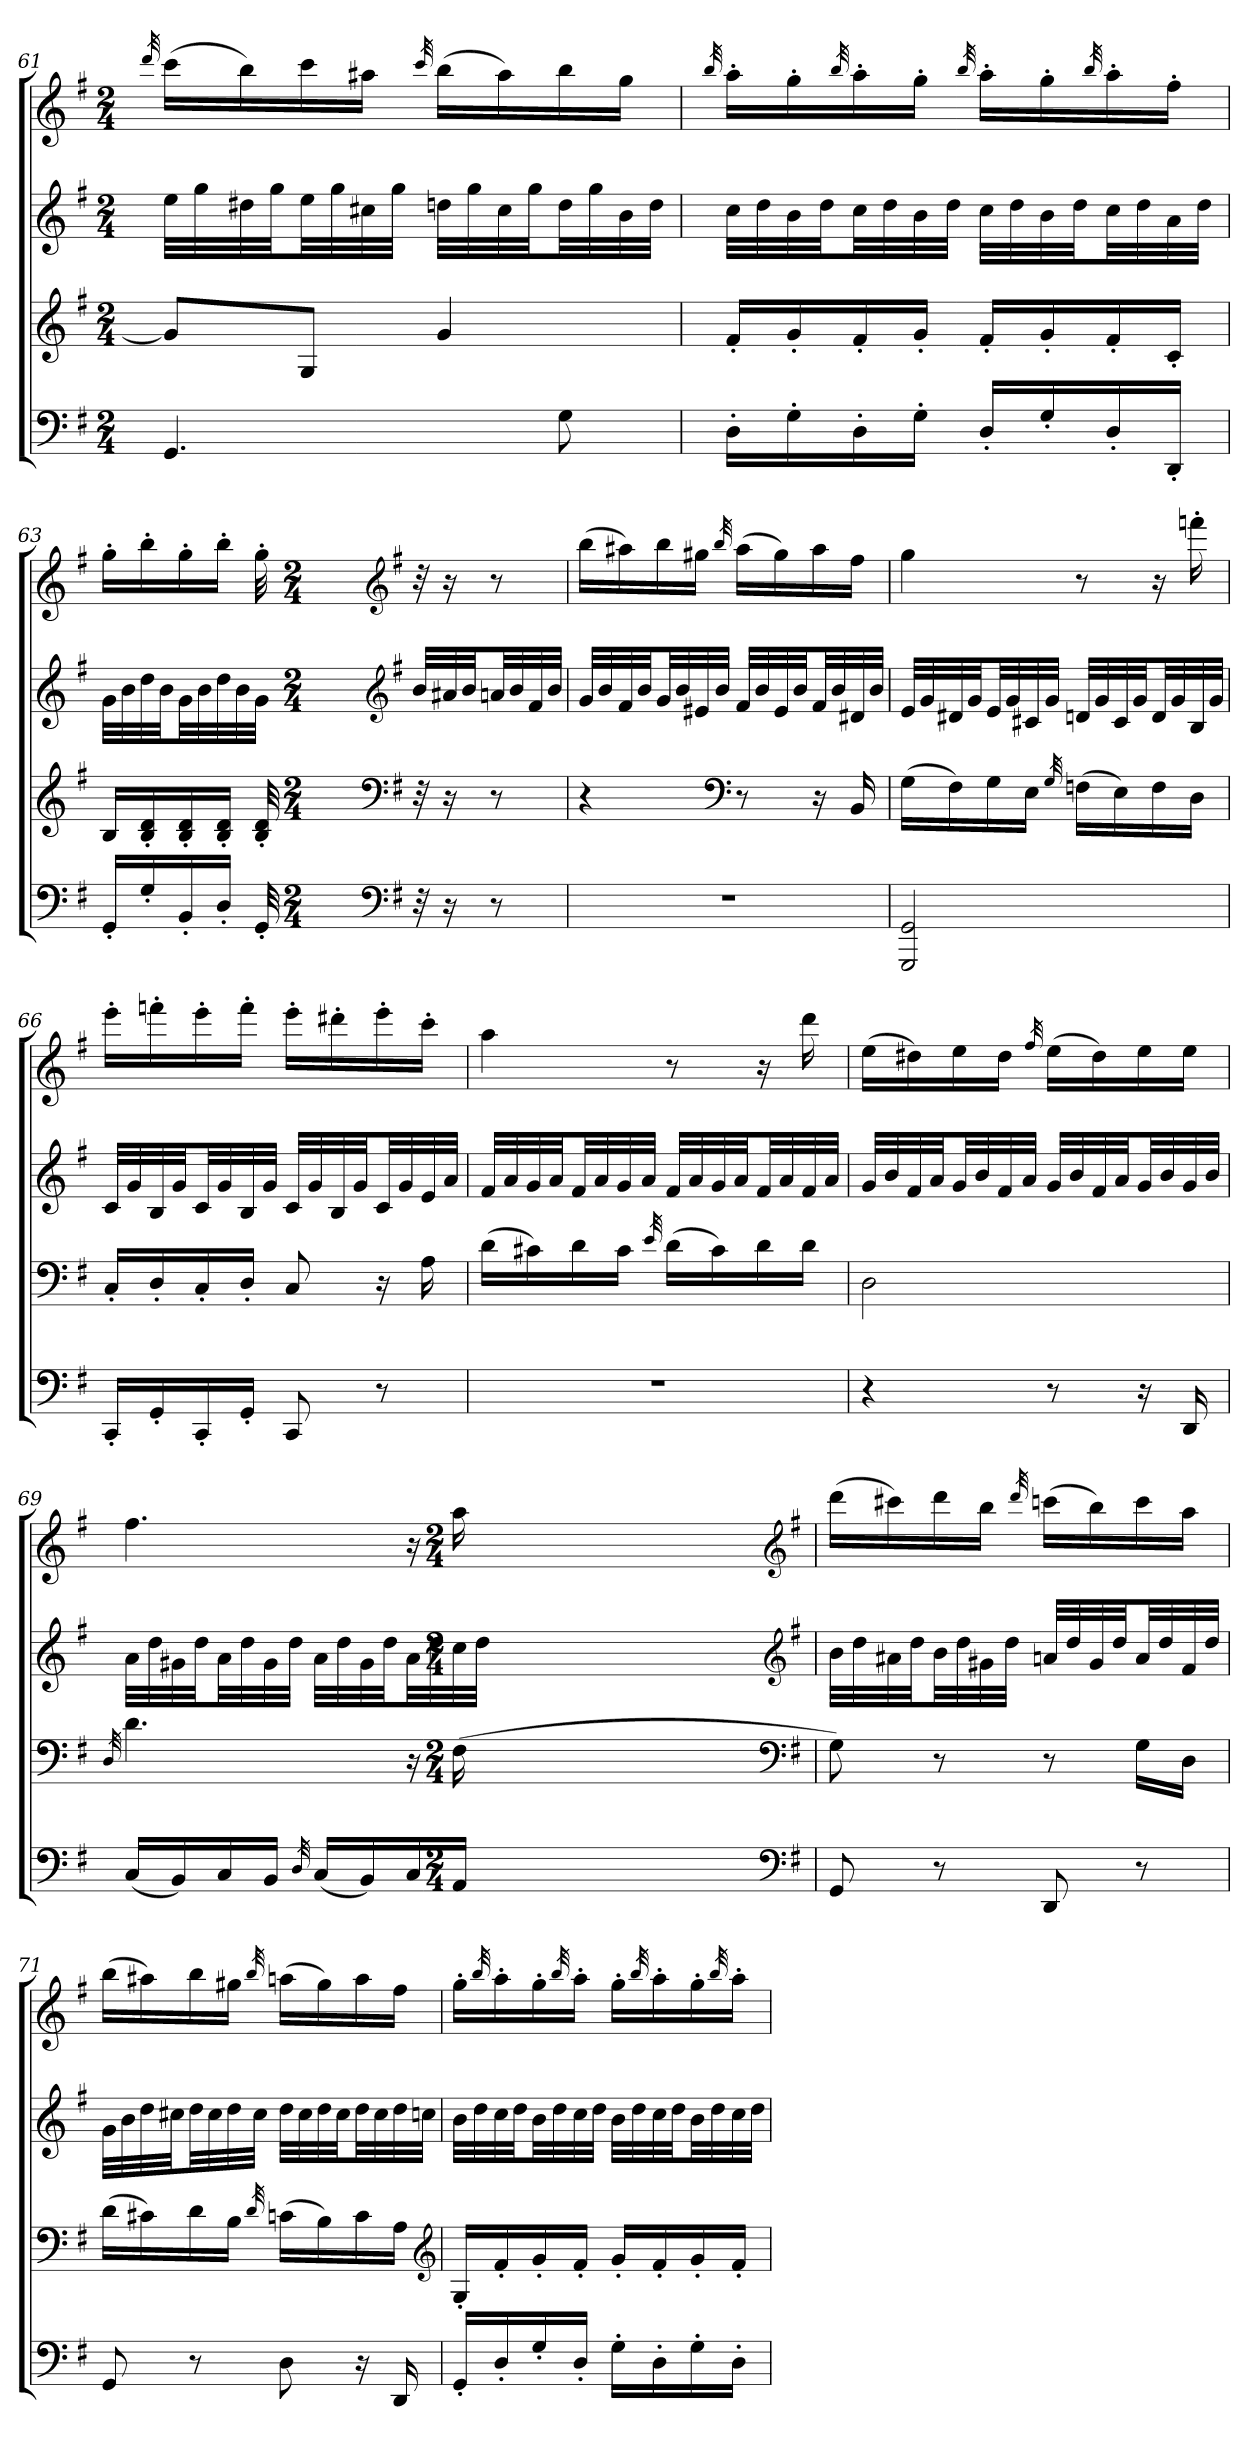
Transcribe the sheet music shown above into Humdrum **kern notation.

**kern	**kern	**kern	**kern
*part4	*part3	*part2	*part1
*staff4	*staff3	*staff2	*staff1
*clefF4	*clefG2	*clefG2	*clefG2
*k[f#]	*k[f#]	*k[f#]	*k[f#]
*M2/4	*M2/4	*M2/4	*M2/4
=61	=61	=61	=61
.	.	.	32qddd
4.GG	8gL]	32eeLLL	(16cccLL
.	.	32gg	.
.	.	32dd#X	16bb)
.	.	32ggJJ	.
.	8GJ	32eeLL	16ccc
.	.	32gg	.
.	.	32cc#X	16aa#XJJ
.	.	32ggJJJ	.
.	.	.	32qccc
.	4g	32ddnLLL	(16bbLL
.	.	32gg	.
.	.	32cc#	16aa#)
.	.	32ggJJ	.
8G	.	32ddLL	16bb
.	.	32gg	.
.	.	32b	16ggJJ
.	.	32ddJJJ	.
=62	=62	=62	=62
.	.	.	32qbb
16D'LL	16f#'LL	32ccLLL	16aa'LL
.	.	32dd	.
16G'	16g'	32b	16gg'
.	.	32ddJJ	.
.	.	.	32qbb
16D'	16f#'	32ccLL	16aa'
.	.	32dd	.
16G'JJ	16g'JJ	32b	16gg'JJ
.	.	32ddJJJ	.
.	.	.	32qbb
16D'LL	16f#'LL	32ccLLL	16aa'LL
.	.	32dd	.
16G'	16g'	32b	16gg'
.	.	32ddJJ	.
.	.	.	32qbb
16D'	16f#'	32ccLL	16aa'
.	.	32dd	.
16DD'JJ	16c'JJ	32a	16ff#'JJ
.	.	32ddJJJ	.
=63	=63	=63	=63
16GG'LL	16BLL	32gLLL	16gg'LL
.	.	32b	.
16G'	16B' 16d'	32dd	16bb'
.	.	32bJJ	.
16BB'	16B' 16d'	32gLL	16gg'
.	.	32b	.
16D'JJ	16B' 16d'JJ	32dd	16bb'JJ
.	.	32b	.
32GG'	32B' 32d'	32gJJJ	32gg'
*clefF4	*clefF4	*clefG2	*clefG2
*k[f#]	*k[f#]	*k[f#]	*k[f#]
*M2/4	*M2/4	*M2/4	*M2/4
32r	32r	32bLLL	32r
16r	16r	32a#X	16r
.	.	32bJJ	.
8r	8r	32anLL	8r
.	.	32b	.
.	.	32f#	.
.	.	32bJJJ	.
=64	=64	=64	=64
2r	4r	32gLLL	(16bbLL
.	.	32b	.
.	.	32f#	16aa#X)
.	.	32bJJ	.
.	.	32gLL	16bb
.	.	32b	.
.	.	32e#X	16gg#XJJ
.	.	32bJJJ	.
*	*clefF4	*	*
.	.	.	32qbb
.	8r	32f#LLL	(16aa#LL
.	.	32b	.
.	.	32e#	16gg#)
.	.	32bJJ	.
.	16r	32f#LL	16aa#
.	.	32b	.
.	16BB	32d#X	16ff#JJ
.	.	32bJJJ	.
=65	=65	=65	=65
2GGG 2GG	(16GLL	32eLLL	4gg
.	.	32g	.
.	16F#)	32d#X	.
.	.	32gJJ	.
.	16G	32eLL	.
.	.	32g	.
.	16EJJ	32c#X	.
.	.	32gJJJ	.
.	32qG	.	.
.	(16FnLL	32dnLLL	8r
.	.	32g	.
.	16E)	32c#	.
.	.	32gJJ	.
.	16F	32dLL	16r
.	.	32g	.
.	16DJJ	32B	16fffn'
.	.	32gJJJ	.
=66	=66	=66	=66
16CC'LL	16C'LL	32cLLL	16eee'LL
.	.	32g	.
16GG'	16D'	32B	16fffn'
.	.	32gJJ	.
16CC'	16C'	32cLL	16eee'
.	.	32g	.
16GG'JJ	16D'JJ	32B	16fff'JJ
.	.	32gJJJ	.
8CC	8C	32cLLL	16eee'LL
.	.	32g	.
.	.	32B	16ddd#X'
.	.	32gJJ	.
8r	16r	32cLL	16eee'
.	.	32g	.
.	16A	32e	16ccc'JJ
.	.	32aJJJ	.
=67	=67	=67	=67
2r	(16dLL	32f#LLL	4aa
.	.	32a	.
.	16c#X)	32g	.
.	.	32aJJ	.
.	16d	32f#LL	.
.	.	32a	.
.	16c#JJ	32g	.
.	.	32aJJJ	.
.	32qe	.	.
.	(16dLL	32f#LLL	8r
.	.	32a	.
.	16c#)	32g	.
.	.	32aJJ	.
.	16d	32f#LL	16r
.	.	32a	.
.	16dJJ	32f#	16ddd
.	.	32aJJJ	.
=68	=68	=68	=68
4r	2D	32gLLL	(16eeLL
.	.	32b	.
.	.	32f#	16dd#X)
.	.	32aJJ	.
.	.	32gLL	16ee
.	.	32b	.
.	.	32f#	16dd#JJ
.	.	32aJJJ	.
.	.	.	32qff#
8r	.	32gLLL	(16eeLL
.	.	32b	.
.	.	32f#	16dd#)
.	.	32aJJ	.
16r	.	32gLL	16ee
.	.	32b	.
16DD	.	32g	16eeJJ
.	.	32bJJJ	.
=69	=69	=69	=69
.	32qD	.	.
(16CLL	4.d	32aLLL	4.ff#
.	.	32dd	.
16BB)	.	32g#X	.
.	.	32ddJJ	.
16C	.	32aLL	.
.	.	32dd	.
16BBJJ	.	32g#	.
.	.	32ddJJJ	.
32qD	.	.	.
(16CLL	.	32aLLL	.
.	.	32dd	.
16BB)	.	32g#	.
.	.	32ddJJ	.
16C	16r	32aLL	16r
.	.	32dd	.
16AAJJ	(16F#	32cc	16aa
.	.	32ddJJJ	.
*clefF4	*clefF4	*clefG2	*clefG2
*k[f#]	*k[f#]	*k[f#]	*k[f#]
*M2/4	*M2/4	*M2/4	*M2/4
=70	=70	=70	=70
8GG	8G)	32bLLL	(16dddLL
.	.	32dd	.
.	.	32a#X	16ccc#X)
.	.	32ddJJ	.
8r	8r	32bLL	16ddd
.	.	32dd	.
.	.	32g#X	16bbJJ
.	.	32ddJJJ	.
.	.	.	32qddd
8DD	8r	32anLLL	(16cccnLL
.	.	32dd	.
.	.	32g#	16bb)
.	.	32ddJJ	.
8r	16GLL	32aLL	16ccc
.	.	32dd	.
.	16DJJ	32f#	16aaJJ
.	.	32ddJJJ	.
=71	=71	=71	=71
8GG	(16dLL	32gLLL	(16bbLL
.	.	32b	.
.	16c#X)	32dd	16aa#X)
.	.	32cc#XJJ	.
8r	16d	32ddLL	16bb
.	.	32cc#	.
.	16BJJ	32dd	16gg#XJJ
.	.	32cc#JJJ	.
.	32qd	.	32qbb
8D	(16cnLL	32ddLLL	(16aanLL
.	.	32cc#	.
.	16B)	32dd	16gg#)
.	.	32cc#JJ	.
16r	16c	32ddLL	16aa
.	.	32cc#	.
16DD	16AJJ	32dd	16ff#JJ
.	.	32ccnJJJ	.
*	*clefG2	*	*
=72	=72	=72	=72
16GG'LL	16G'LL	32bLLL	16gg'LL
.	.	32dd	.
.	.	.	32qbb
16D'	16f#'	32cc	16aa'
.	.	32ddJJ	.
16G'	16g'	32bLL	16gg'
.	.	32dd	.
.	.	.	32qbb
16D'JJ	16f#'JJ	32cc	16aa'JJ
.	.	32ddJJJ	.
16G'LL	16g'LL	32bLLL	16gg'LL
.	.	32dd	.
.	.	.	32qbb
16D'	16f#'	32cc	16aa'
.	.	32ddJJ	.
16G'	16g'	32bLL	16gg'
.	.	32dd	.
.	.	.	32qbb
16D'JJ	16f#'JJ	32cc	16aa'JJ
.	.	32ddJJJ	.
=	=	=	=
*-	*-	*-	*-
